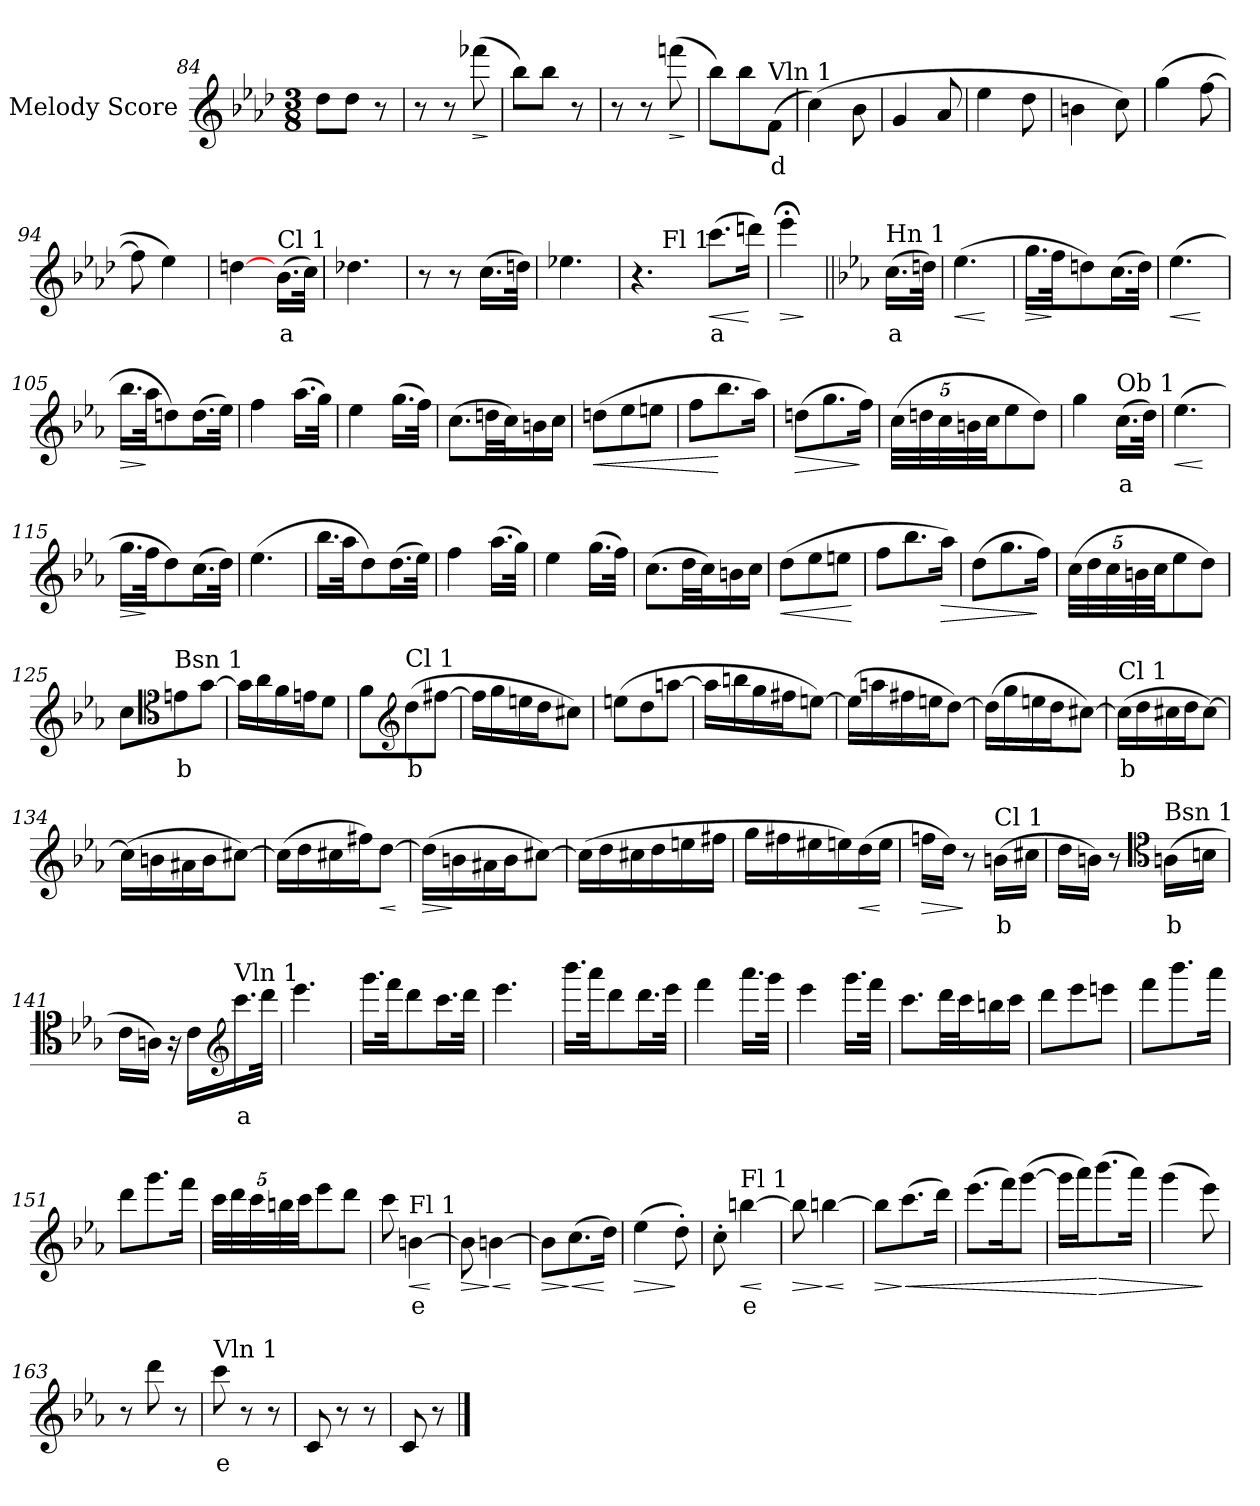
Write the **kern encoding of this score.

**kern	**text	**dynam
*part1	*part1	*part1
*staff1	*staff1	*staff1
*I"Melody Score	*	*
*clefG2	*	*
*k[b-e-a-d-]	*	*
*M3/8	*	*
=84	=84	=84
8dd-\L	.	.
8dd-\J	.	.
8r	.	.
=85	=85	=85
8r	.	.
8r	.	.
!	!	!LO:HP:b
(8fff-X\	.	>
.	.	]
=86	=86	=86
8bb-\L)	.	.
8bb-\J	.	.
8r	.	.
=87	=87	=87
8r	.	.
8r	.	.
!	!	!LO:HP:b
(8fffn\	.	>
.	.	]
=88	=88	=88
8bb-\L)	.	.
8bb-\	.	.
!LO:TX:a:t=Vln 1	!	!
!	!LO:LY:b:color=#FF0000	!
(8f\J	d	.
=89	=89	=89
(4cc\)	.	.
8b-\	.	.
=90	=90	=90
4g/	.	.
8a-/	.	.
=91	=91	=91
4ee-\	.	.
8dd-\	.	.
=92	=92	=92
4bn\	.	.
8cc\)	.	.
=93	=93	=93
(4gg\	.	.
[8ff\	.	.
=94	=94	=94
8ff\]	.	.
4ee-\)	.	.
=95	=95	=95
[4ddn\	.	.
!LO:TX:a:t=Cl 1	!	!
!	!LO:LY:b:color=#FF0000	!
(16.b-\LL	a	.
32cc\JJk)	.	.
=96	=96	=96
4.dd-X\	.	.
=97	=97	=97
8r	.	.
8r	.	.
(16.cc\LL	.	.
32dd\JJk)	.	.
=98	=98	=98
4.ee-X\	.	.
=99	=99	=99
*^	*	*
4.r	8ryy	.	.
!	!LO:TX:a:t=Fl 1	!	!
.	2ryy	.	.
!	!	!LO:LY:b:color=#FF0000	!LO:HP:b
(8.ccc\L	.	a	<
16dddn\Jk)	.	.	[
=100	=100	=100	=100
!	!	!	!LO:HP:b
*v	*v	*	*
4eee-;<\	.	>
.	.	]
=101||	=101||	=101||
*k[b-e-a-]	*	*
!LO:TX:a:t=Hn 1	!	!
!	!LO:LY:b:color=#FF0000	!
(16.cc\LL	a	.
32ddn\JJk)	.	.
=102	=102	=102
!	!	!LO:HP:b
(4.ee-\	.	<
.	.	[
=103	=103	=103
!	!	!LO:HP:b
16.gg\LL	.	>
32ff\Jk	.	]
8ddn\)	.	.
(16.cc\L	.	.
32dd\JJk)	.	.
=104	=104	=104
!	!	!LO:HP:b
(4.ee-\	.	<
.	.	[
=105	=105	=105
!	!	!LO:HP:b
16.bb-\LL	.	>
32aa-\Jk	.	]
8ddn\)	.	.
(16.dd\L	.	.
32ee-\JJk)	.	.
=106	=106	=106
4ff\	.	.
(16.aa-\LL	.	.
32gg\JJk)	.	.
=107	=107	=107
4ee-\	.	.
(16.gg\LL	.	.
32ff\JJk)	.	.
=108	=108	=108
(8.cc\L	.	.
32ddn\LL	.	.
32cc\J)	.	.
16bn\	.	.
16cc\JJ	.	.
=109	=109	=109
!	!	!LO:HP:b
(8ddn\L	.	<
8ee-\	.	.
8een\J	.	.
=110	=110	=110
8ff\L	.	.
8.bb-\	.	[
16aa-\Jk)	.	.
=111	=111	=111
!	!	!LO:HP:b
(8ddn\L	.	>
8.gg\	.	.
16ff\Jk)	.	]
=112	=112	=112
*Xbrackettup	*	*
(40cc\LLL	.	.
40ddn\	.	.
40cc\	.	.
40bn\	.	.
40cc\JJ	.	.
8ee-\	.	.
8dd\J)	.	.
=113	=113	=113
4gg\	.	.
!LO:TX:a:t=Ob 1	!	!
!	!LO:LY:b:color=#FF0000	!
(16.cc\LL	a	.
32dd\JJk)	.	.
=114	=114	=114
!	!	!LO:HP:b
(4.ee-\	.	<
.	.	[
=115	=115	=115
!	!	!LO:HP:b
16.gg\LL	.	>
32ff\Jk	.	]
8dd\)	.	.
(16.cc\L	.	.
32dd\JJk)	.	.
=116	=116	=116
(4.ee-\	.	.
=117	=117	=117
16.bb-\LL	.	.
32aa-\Jk	.	.
8dd\)	.	.
(16.dd\L	.	.
32ee-\JJk)	.	.
=118	=118	=118
4ff\	.	.
(16.aa-\LL	.	.
32gg\JJk)	.	.
=119	=119	=119
4ee-\	.	.
(16.gg\LL	.	.
32ff\JJk)	.	.
=120	=120	=120
(8.cc\L	.	.
32dd\LL	.	.
32cc\J)	.	.
16bn\	.	.
16cc\JJ	.	.
=121	=121	=121
!	!	!LO:HP:b
(8dd\L	.	<
8ee-\	.	.
8een\J	.	.
.	.	[
=122	=122	=122
8ff\L	.	.
8.bb-\	.	.
!	!	!LO:HP:b
16aa-\Jk)	.	>
=123	=123	=123
(8dd\L	.	.
8.gg\	.	.
16ff\Jk)	.	]
=124	=124	=124
(40cc\LLL	.	.
40dd\	.	.
40cc\	.	.
40bn\	.	.
40cc\JJ	.	.
8ee-\	.	.
8dd\J)	.	.
=125	=125	=125
8cc\L	.	.
*clefC4	*	*
!LO:TX:a:t=Bsn 1	!	!
!	!LO:LY:b:color=#FF0000	!
8en\	b	.
[8g\J	.	.
=126	=126	=126
16g\LL]	.	.
16a-\	.	.
16f\	.	.
16en\J	.	.
8d\J	.	.
=127	=127	=127
8f\L	.	.
*clefG2	*	*
!LO:TX:a:t=Cl 1	!	!
!	!LO:LY:b:color=#FF0000	!
(8dd\	b	.
[8ff#X\J	.	.
=128	=128	=128
16ff#\LL]	.	.
16gg\	.	.
16een\	.	.
16dd\J	.	.
8cc#X\J)	.	.
=129	=129	=129
(8een\L	.	.
8dd\	.	.
[8aan\J	.	.
=130	=130	=130
16aa\LL]	.	.
16bbn\	.	.
16gg\	.	.
16ff#X\J	.	.
[8een\J)	.	.
=131	=131	=131
(16ee\LL]	.	.
16aan\	.	.
16ff#X\	.	.
16een\J	.	.
[8dd\J)	.	.
=132	=132	=132
(16dd\LL]	.	.
16gg\	.	.
16een\	.	.
16dd\J	.	.
[8cc#X\J)	.	.
=133	=133	=133
!LO:TX:a:t=Cl 1	!	!
!	!LO:LY:b:color=#FF0000	!
(16cc#\LL]	b	.
16dd\	.	.
16cc#X\	.	.
16dd\J	.	.
[8cc#\J)	.	.
=134	=134	=134
(16cc#\LL]	.	.
16bn\	.	.
16a#X\	.	.
16b\J	.	.
[8cc#X\J)	.	.
=135	=135	=135
(16cc#\LL]	.	.
16dd\	.	.
16cc#X\	.	.
16ff#X\J)	.	.
!	!	!LO:HP:b
[8dd\J	.	<
.	.	[
=136	=136	=136
!	!	!LO:HP:b
(16dd\LL]	.	>
16bn\	.	]
16a#X\	.	.
16b\J	.	.
[8cc#X\J)	.	.
=137	=137	=137
(16cc#\LL]	.	.
16dd\	.	.
16cc#X\	.	.
16dd\	.	.
16een\	.	.
16ff#X\JJ	.	.
=138	=138	=138
16gg\LL	.	.
16ff#X\	.	.
16ee#X\	.	.
16een\)	.	.
!	!	!LO:HP:b
(16dd\	.	<
16ee\JJ	.	[
=139	=139	=139
!	!	!LO:HP:b
16ffn\LL	.	>
16dd\JJ)	.	.
8r	.	]
!LO:TX:a:t=Cl 1	!	!
!	!LO:LY:b:color=#FF0000	!
(16bn\LL	b	.
16cc#X\JJ	.	.
=140	=140	=140
16dd\LL	.	.
16bn\JJ)	.	.
8r	.	.
*clefC4	*	*
!LO:TX:a:t=Bsn 1	!	!
!	!LO:LY:b:color=#FF0000	!
(16An\LL	b	.
16Bn\JJ	.	.
=141	=141	=141
16c\LL	.	.
16An\JJ)	.	.
16r	.	.
16c\LL	.	.
*clefG2	*	*
!LO:TX:a:t=Vln 1	!	!
!	!LO:LY:color=#FF0000	!
16.ccc\	a	.
32ddd\JJk	.	.
=142	=142	=142
4.eee-\	.	.
=143	=143	=143
16.ggg\LL	.	.
32fff\Jk	.	.
8ddd\	.	.
16.ccc\L	.	.
32ddd\JJk	.	.
=144	=144	=144
4.eee-\	.	.
=145	=145	=145
16.bbb-\LL	.	.
32aaa-\Jk	.	.
8ddd\	.	.
16.ddd\L	.	.
32eee-\JJk	.	.
=146	=146	=146
4fff\	.	.
16.aaa-\LL	.	.
32ggg\JJk	.	.
=147	=147	=147
4eee-\	.	.
16.ggg\LL	.	.
32fff\JJk	.	.
=148	=148	=148
8.ccc\L	.	.
32ddd\LL	.	.
32ccc\J	.	.
16bbn\	.	.
16ccc\JJ	.	.
=149	=149	=149
8ddd\L	.	.
8eee-\	.	.
8eeen\J	.	.
=150	=150	=150
8fff\L	.	.
8.bbb-\	.	.
16aaa-\Jk	.	.
=151	=151	=151
8ddd\L	.	.
8.ggg\	.	.
16fff\Jk	.	.
=152	=152	=152
40ccc\LLL	.	.
40ddd\	.	.
40ccc\	.	.
40bbn\	.	.
40ccc\JJ	.	.
8eee-\	.	.
8ddd\J	.	.
=153	=153	=153
8ccc\	.	.
!LO:TX:a:t=Fl 1	!	!
!	!LO:LY:b:color=#FF0000	!LO:HP:b
[4bn\	e	<
.	.	[
=154	=154	=154
!	!	!LO:HP:b
8b\]	.	>
!	!	!LO:HP:n=1:b
[4bn\	.	] <
.	.	[
=155	=155	=155
!	!	!LO:HP:b
8b\L]	.	>
!	!	!LO:HP:n=1:b
(8.cc\	.	] <
16dd\Jk)	.	[
=156	=156	=156
!	!	!LO:HP:b
(4ee-\	.	>
8dd'\)	.	]
=157	=157	=157
8cc'\	.	.
!LO:TX:a:t=Fl 1	!	!
!	!LO:LY:b:color=#FF0000	!LO:HP:b
[4bbn\	e	<
.	.	[
=158	=158	=158
!	!	!LO:HP:b
8bb\]	.	>
!	!	!LO:HP:n=1:b
[4bbn\	.	] <
.	.	[
=159	=159	=159
!	!	!LO:HP:b
8bb\L]	.	>
!	!	!LO:HP:n=1:b
(8.ccc\	.	] <
16ddd\Jk)	.	.
=160	=160	=160
(8.eee-\L	.	.
16fff\K)	.	.
([8ggg\J	.	.
=161	=161	=161
16ggg\LL]	.	.
16aaa-\J)	.	.
!	!	!LO:HP:n=1:b
(8.bbb-\	.	[ >
16aaa-\Jk)	.	.
=162	=162	=162
(4ggg\	.	.
8eee-\)	.	]
=163	=163	=163
8r	.	.
8ddd\	.	.
8r	.	.
=164	=164	=164
!LO:TX:a:t=Vln 1	!	!
!	!LO:LY:color=#FF0000	!
8ccc\	e	.
8r	.	.
8r	.	.
=165	=165	=165
8c/	.	.
8r	.	.
8r	.	.
=166	=166	=166
8c/	.	.
8r	.	.
==	==	==
*-	*-	*-
